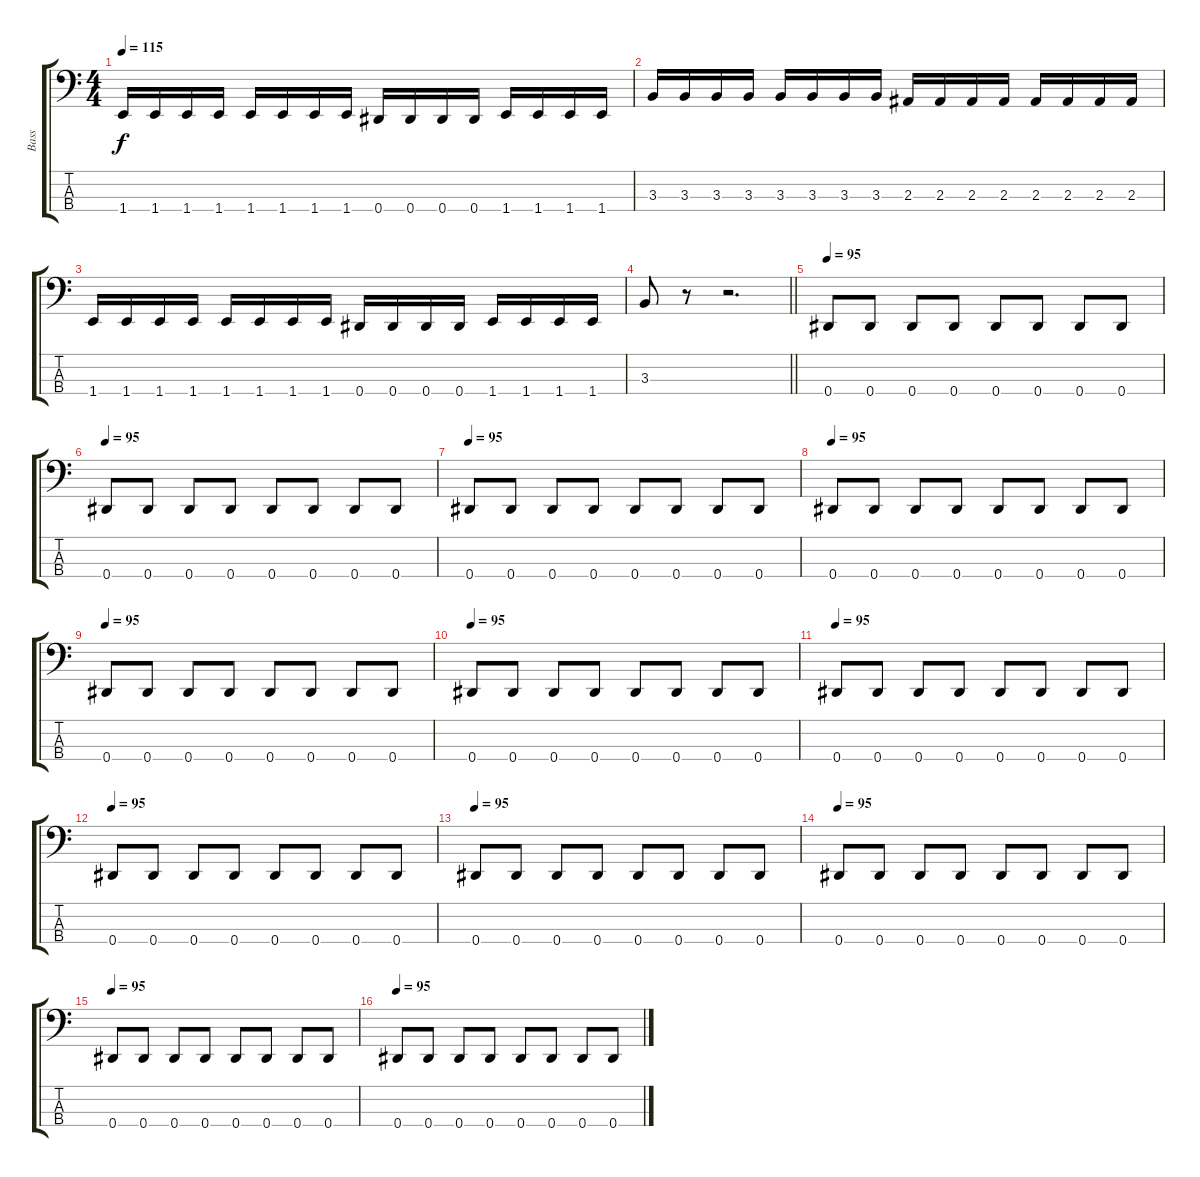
\track ("Bass" "Bass") {instrument electricbasspick}
\staff {score tabs}
\tuning (Gb2 Db2 Ab1 Eb1) {hide}
\ts (4 4)
\tempo 115
\clef f4
\ks c
1.4.16{dy f} 1.4.16 1.4.16 1.4.16 1.4.16 1.4.16 1.4.16 1.4.16 0.4.16 0.4.16 0.4.16 0.4.16 1.4.16 1.4.16 1.4.16 1.4.16 |
3.3.16 3.3.16 3.3.16 3.3.16 3.3.16 3.3.16 3.3.16 3.3.16 2.3.16 2.3.16 2.3.16 2.3.16 2.3.16 2.3.16 2.3.16 2.3.16 |
1.4.16 1.4.16 1.4.16 1.4.16 1.4.16 1.4.16 1.4.16 1.4.16 0.4.16 0.4.16 0.4.16 0.4.16 1.4.16 1.4.16 1.4.16 1.4.16 |
\barLineRight lightlight
3.3.8 r.8 r.2{d} |
\tempo 95
0.4.8 0.4.8 0.4.8 0.4.8 0.4.8 0.4.8 0.4.8 0.4.8 |
\tempo 95
0.4.8 0.4.8 0.4.8 0.4.8 0.4.8 0.4.8 0.4.8 0.4.8 |
\tempo 95
0.4.8 0.4.8 0.4.8 0.4.8 0.4.8 0.4.8 0.4.8 0.4.8 |
\tempo 95
0.4.8 0.4.8 0.4.8 0.4.8 0.4.8 0.4.8 0.4.8 0.4.8 |
\tempo 95
0.4.8 0.4.8 0.4.8 0.4.8 0.4.8 0.4.8 0.4.8 0.4.8 |
\tempo 95
0.4.8 0.4.8 0.4.8 0.4.8 0.4.8 0.4.8 0.4.8 0.4.8 |
\tempo 95
0.4.8 0.4.8 0.4.8 0.4.8 0.4.8 0.4.8 0.4.8 0.4.8 |
\tempo 95
0.4.8 0.4.8 0.4.8 0.4.8 0.4.8 0.4.8 0.4.8 0.4.8 |
\tempo 95
0.4.8 0.4.8 0.4.8 0.4.8 0.4.8 0.4.8 0.4.8 0.4.8 |
\tempo 95
0.4.8 0.4.8 0.4.8 0.4.8 0.4.8 0.4.8 0.4.8 0.4.8 |
\tempo 95
0.4.8 0.4.8 0.4.8 0.4.8 0.4.8 0.4.8 0.4.8 0.4.8 |
\tempo 95
0.4.8 0.4.8 0.4.8 0.4.8 0.4.8 0.4.8 0.4.8 0.4.8
